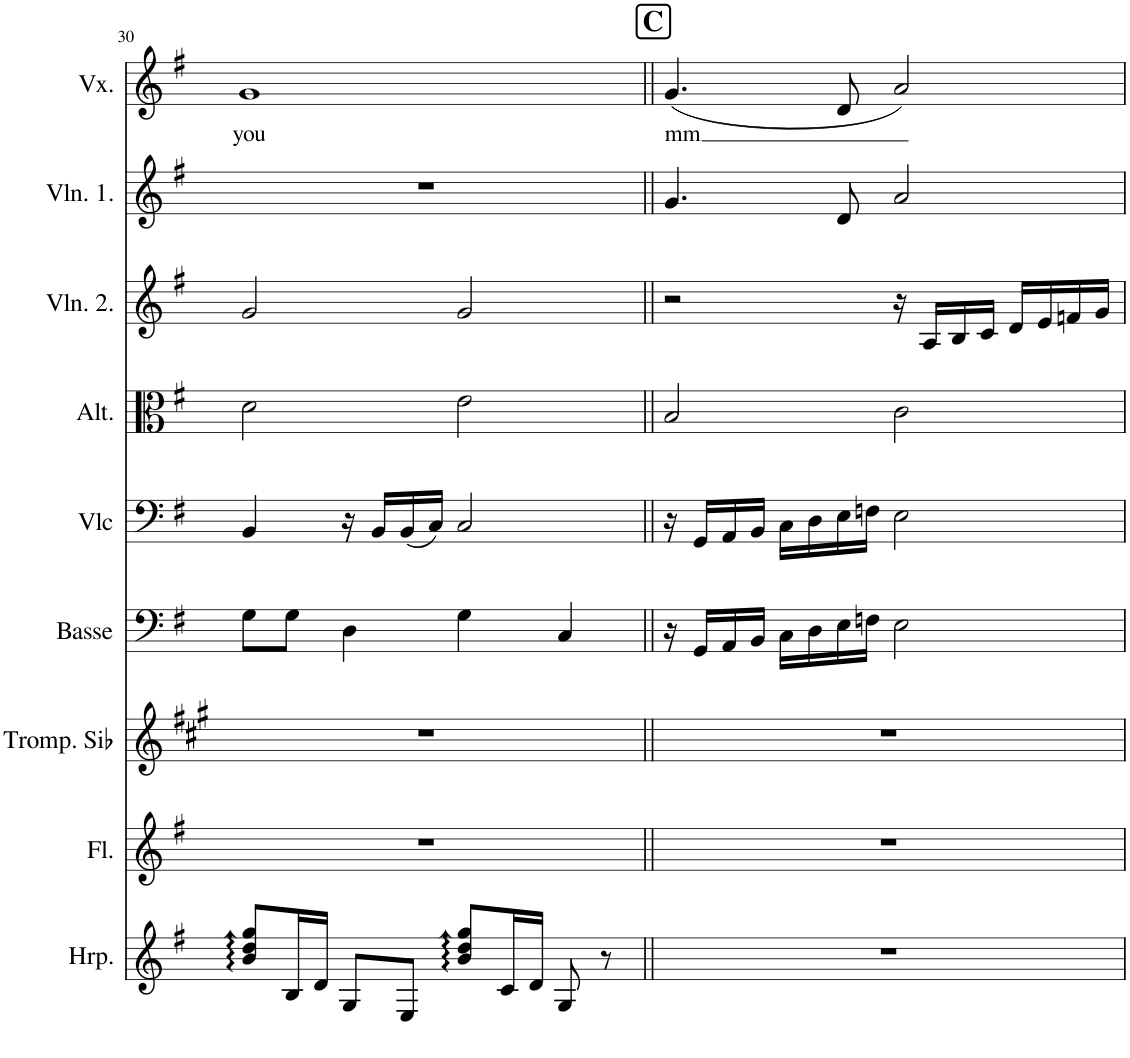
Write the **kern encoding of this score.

**kern	**kern	**kern	**kern	**kern	**kern	**kern	**kern	**kern	**text
*part9	*part8	*part7	*part6	*part5	*part4	*part3	*part2	*part1	*part1
*staff9	*staff8	*staff7	*staff6	*staff5	*staff4	*staff3	*staff2	*staff1	*staff1
*I"Harpe	*I"Flûte	*I"Trompette en Sib	*I"Basse	*I"Violoncelle	*I"Alto	*I"Violon 2	*I"Violon 1	*I"Voix	*
*I'Hrp.	*I'Fl.	*I'Tromp. Sib	*I'Basse	*I'Vlc	*I'Alt.	*I'Vln. 2.	*I'Vln. 1.	*I'Vx.	*
!!LO:PB:g=z
*clefG2	*clefG2	*clefG2	*clefF4	*clefF4	*clefC3	*clefG2	*clefG2	*clefG2	*
*	*	*Trd1c2	*Trd7c12	*	*	*	*	*	*
*k[f#]	*k[f#]	*k[f#c#g#]	*k[f#]	*k[f#]	*k[f#]	*k[f#]	*k[f#]	*k[f#]	*
*M4/4	*M4/4	*M4/4	*M4/4	*M4/4	*M4/4	*M4/4	*M4/4	*M4/4	*
*met(c)	*met(c)	*met(c)	*met(c)	*met(c)	*met(c)	*met(c)	*met(c)	*met(c)	*
=30	=30	=30	=30	=30	=30	=30	=30	=30	=30
!	!	!	!	!	!	!	!	!	!LO:LY:b
8b/ 8dd/ 8gg/L	1r	1r	8G\L	4BB/	2d\	2g/	1r	1g	you
16B/L	.	.	8G\J	.	.	.	.	.	.
16d/JJ	.	.	.	.	.	.	.	.	.
8G/L	.	.	4D\	16r	.	.	.	.	.
.	.	.	.	16BB/LL	.	.	.	.	.
8E/J	.	.	.	(16BB/	.	.	.	.	.
.	.	.	.	16C/JJ)	.	.	.	.	.
8b/ 8dd/ 8gg/L	.	.	4G\	2C/	2e\	2g/	.	.	.
16c/L	.	.	.	.	.	.	.	.	.
16d/JJ	.	.	.	.	.	.	.	.	.
8G/	.	.	4C/	.	.	.	.	.	.
8r	.	.	.	.	.	.	.	.	.
!!LO:REH:place=s1:a:B:cj:fs=14:t=C
=31||	=31||	=31||	=31||	=31||	=31||	=31||	=31||	=31||	=31||
!	!	!	!	!	!	!	!	!	!LO:LY:b
1r	1r	1r	16r	16r	2B/	2r	4.g/	(4.g/	mm
.	.	.	16GG/LL	16GG/LL	.	.	.	.	.
.	.	.	16AA/	16AA/	.	.	.	.	.
.	.	.	16BB/JJ	16BB/JJ	.	.	.	.	.
.	.	.	16C\LL	16C\LL	.	.	.	.	.
.	.	.	16D\	16D\	.	.	.	.	.
.	.	.	16E\	16E\	.	.	8d/	8d/	.
.	.	.	16Fn\JJ	16Fn\JJ	.	.	.	.	.
.	.	.	2E\	2E\	2c\	16r	2a/	2a/)	.
.	.	.	.	.	.	16A/LL	.	.	.
.	.	.	.	.	.	16B/	.	.	.
.	.	.	.	.	.	16c/JJ	.	.	.
.	.	.	.	.	.	16d/LL	.	.	.
.	.	.	.	.	.	16e/	.	.	.
.	.	.	.	.	.	16fn/	.	.	.
.	.	.	.	.	.	16g/JJ	.	.	.
=	=	=	=	=	=	=	=	=	=
*-	*-	*-	*-	*-	*-	*-	*-	*-	*-
